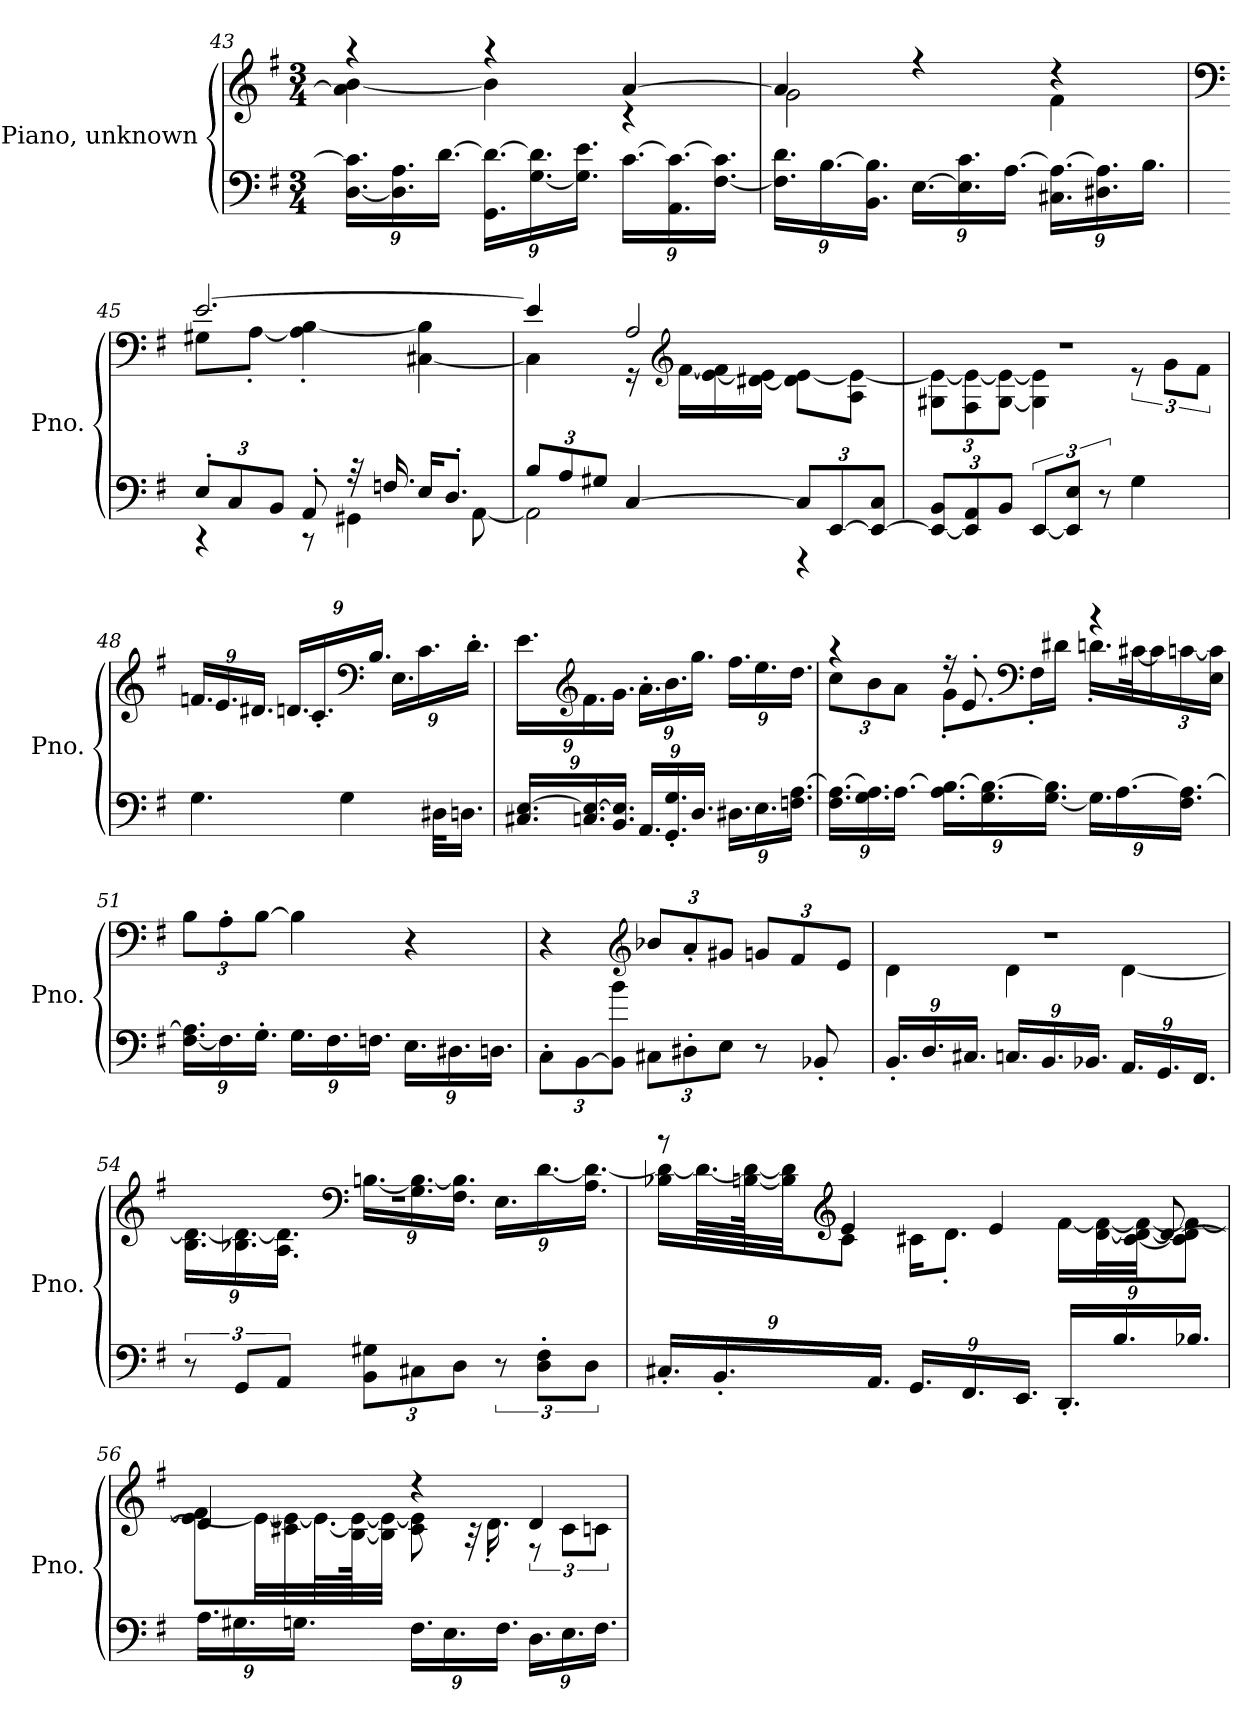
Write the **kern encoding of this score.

**kern	**kern
*part1	*part1
*staff2	*staff1
*I"Piano, unknown	*
*I'Pno.	*
!!LO:LB:g=z
*clefF4	*clefG2
*k[f#]	*k[f#]
*M3/4	*M3/4
*Xbrackettup	*
=43	=43
*	*^
[18.D\ 18.c\]LL	4r	4a\] [4b\
18.D\] 18.A\	.	.
[18.d\JJ	.	.
18.GG\ 18.d\_LL	4r	4b\]
[18.G\ 18.d\]	.	.
18.G\] 18.e\JJ	.	.
[18.c\LL	[4a/	4r
18.AA\ 18.c\_	.	.
[18.F#\ 18.c\]JJ	.	.
=44	=44	=44
18.F#\] 18.d\LL	4a/]	2g\
[18.B\	.	.
18.BB\ 18.B\]JJ	.	.
[18.E\LL	4r	.
18.E\] 18.c\	.	.
[18.A\JJ	.	.
18.C#X\ 18.A\_LL	4r	4f#\
18.D#X\ 18.A\]	.	.
18.B\JJ	.	.
!!LO:LB:g=z	!!
=45	=45	=45
*	*clefF4	*
*^	*	*
12E'/L	4r	[2.e/	8G#X\L
12C/	.	.	.
.	.	.	[8A'\J
12BB/J	.	.	.
8AA'/	8r	.	4A\]' [4B\'
32r	4GG#X\	.	.
16.Fn/	.	.	.
16E/KL	.	.	[4C#X\ 4B\]
8.D'/J	.	.	.
.	[8AA\	.	.
=46	=46	=46	=46
12B/L	2AA\]	4e/]	4C#\]
12A/	.	.	.
12G#X/J	.	.	.
[4C/	.	2A/	16r
*	*	*clefG2	*
.	.	.	[16f#\LL
.	.	.	[16e\ 16f#\]
.	.	.	[16d#X\ 16e\]JJ
12C/L]	4r	.	8d#\] [8e\L
[12EE/	.	.	.
.	.	.	8A\ 8e\_J
12EE/_ 12C/J	.	.	.
*v	*v	*	*
=47	=47	=47
*	*	*Xbrackettup
12EE/_ 12BB/L	2.r	12G#X\ 12e\_L
12EE/] 12AA/	.	12F#\ 12e\_
12BB/J	.	[12G#\ 12e\_J
*brackettup	*	*
[12EE/L	.	4G#\] 4e\]
12EE/] 12E/J	.	.
12r	.	.
*	*	*brackettup
4G\	.	12r
.	.	12g\L
.	.	12f#\J
*	*v	*v
!!LO:LB:g=z
=48	=48
*	*Xbrackettup
4.G\	18.fn/LL
.	18.e/
.	18.d#X/JJ
.	18.dn/LL
.	18.c'/
4G\	.
*	*clefF4
.	18.B/JJ
.	18.E\LL
.	18.c\
32D#X\KLL	.
16.Dn\JJ	.
.	18.d'\JJ
=49	=49
*Xbrackettup	*
18.C#X/ [18.E/LL	18.e\LL
*	*clefG2
18.Cn/ 18.E/_	18.f#\
18.BB/ 18.E/]JJ	18.g\JJ
18.AA/LL	18.a'\LL
18.GG/' 18.G/'	18.b\
18.D/JJ	18.gg\JJ
18.D#X\LL	18.ff#\LL
18.E\	18.ee\
18.Fn\ [18.A\JJ	18.dd\JJ
!!LO:LB:g=z
=50	=50
*	*^
18.F#\ 18.A\_LL	4r	12cc\L
18.G\ 18.A\]	.	12b\
[18.A\JJ	.	12a\J
18.A\] [18.B\LL	16r	8g'\L
.	8.e'/	.
18.G\ 18.B\_	.	.
*	*clefF4	*
.	.	16F#'\L
[18.G\ 18.B\]JJ	.	.
.	.	16d#X\JJ
18.G\LL]	4r	16.dn'\LL
[18.A\	.	.
.	.	[32c#X\K
.	.	24c#\]
18.F#\ 18.A\_JJ	.	[24cn\
.	.	24E\ 24c\]JJ
*	*v	*v
=51	=51
[18.F#\ 18.A\]LL	12B\L
18.F#\]	12A'\
18.G'\JJ	[12B\J
18.G\LL	4B\]
18.F#\	.
18.Fn\JJ	.
18.E\LL	4r
18.D#X\	.
18.Dn\JJ	.
!!LO:PB:g=z
=52	=52
12C'\L	4r
[12BB\	.
12BB\] 12b\J	.
*	*clefG2
12C#X\L	12b-X/L
12D#X'\	12a'/
12E\J	12g#X/J
8r	12gn/L
.	12f#/
8BB-X'/	.
.	12e/J
=53	=53
*	*^
18.BB'/LL	2.r	4d\
18.D/	.	.
18.C#X/JJ	.	.
18.Cn/LL	.	4d\
18.BB/	.	.
18.BB-X/JJ	.	.
18.AA/LL	.	[4d\
18.GG/	.	.
18.FF#/JJ	.	.
!!LO:LB:g=z	!!
=54	=54	=54
*brackettup	*	*
12r	2.r	18.B\ 18.d\_LL
12GG/L	.	18.B-X\ 18.d\_
12AA/J	.	18.A\ 18.d\]JJ
*	*clefF4	*
*Xbrackettup	*	*
12BB\ 12G#X\L	.	[18.Bn\LL
12C#X\	.	18.G\ 18.B\_
12D\J	.	18.F#\ 18.B\]JJ
*brackettup	*	*
12r	.	18.E\LL
12D\' 12F#\'L	.	[18.d\
12D\J	.	18.A\ 18.d\_JJ
=55	=55	=55
*Xbrackettup	*	*
18.C#X'/LL	8r	16B-X\ 16d\_LL
.	.	64.d\LL_
18.BB'/	.	.
.	.	[128Bn\ 128d\_JK
.	.	32B\] 32d\]JJ
*	*clefG2	*
.	4e/	8c\J
18.AA/JJ	.	.
18.GG/LL	.	16c#X\KL
.	.	8.d'\J
18.FF#/	.	.
.	4e/	.
18.EE/JJ	.	.
18.DD'/LL	.	[16f#\LL
.	.	[32d\ 32f#\_L
18.B/	.	.
.	.	[32c#\ 32d\_ 32f#\_JJ
.	[8d/	8c#\] 8d\] 8f#\_J
18.B-X/JJ	.	.
!!LO:LB:g=z	!!
=56	=56	=56
18.A\LL	4d/]	[8e\ 8f#\]L
18.G#X\	.	.
.	.	32e\LL_
.	.	32c#X\ 32e\_
18.Gn\JJ	.	.
.	.	64.e\L_
.	.	[128B\ 128e\_JK
.	.	32B\] 32e\_JJJ
18.F#\LL	4r	8c#\ 8e\]
18.E\	.	.
.	.	32r
.	.	16.d'\
18.F#\JJ	.	.
*	*	*brackettup
18.D\LL	4d/	12r
18.E\	.	12c#\L
18.F#\JJ	.	12cn\J
*	*v	*v
=	=
*-	*-
